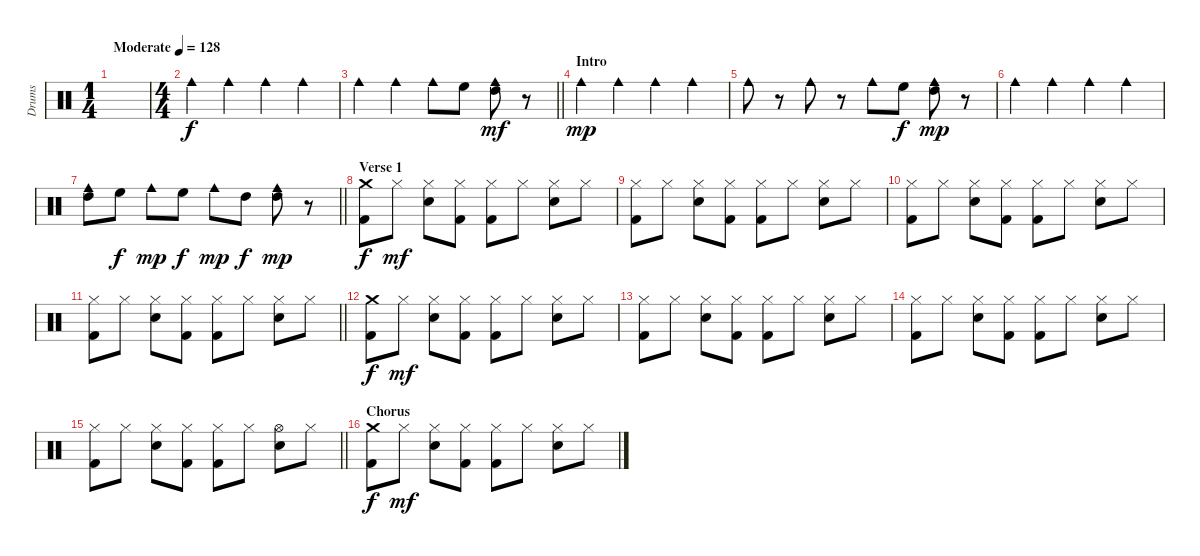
\track ("Drums" "Drums") {instrument percussion}
\staff {score}
\articulation defaults
\ts (1 4)
\tempo (128 "Moderate")
\clef neutral
\ks c
|
\ts (4 4)
"Cowbell medium (hit)".4 "Cowbell medium (hit)".4 "Cowbell medium (hit)".4 "Cowbell medium (hit)".4 |
\barLineRight lightlight "Cowbell medium (hit)".4 "Cowbell medium (hit)".4 "Cowbell medium (hit)".8 "High Floor Tom (hit)".8{dy f}
("Cowbell medium (hit)" "High Tom (hit)").8{dy mf} r.8 |
\section ("" "Intro")
"Cowbell medium (hit)".4{dy mp} "Cowbell medium (hit)".4 "Cowbell medium (hit)".4 "Cowbell medium (hit)".4 |
"Cowbell medium (hit)".8 r.8 "Cowbell medium (hit)".8 r.8 "Cowbell medium (hit)".8 "High Floor Tom (hit)".8{dy f} ("Cowbell medium (hit)" "High Tom (hit)").8{dy mp} r.8 |
"Cowbell medium (hit)".4 "Cowbell medium (hit)".4 "Cowbell medium (hit)".4 "Cowbell medium (hit)".4 |
\barLineRight lightlight
("Cowbell medium (hit)" "High Tom (hit)").8 "High Floor Tom (hit)".8{dy f} "Cowbell medium (hit)".8{dy mp} "High Floor Tom (hit)".8{dy f} "Cowbell medium (hit)".8{dy mp} "High Tom (hit)".8{dy f} ("Cowbell medium (hit)" "High Tom (hit)").8{dy mp} r.8 |
\section ("" "Verse 1")
("Crash medium (hit)" "Kick (hit) 2").8{dy f} "Hi-Hat (closed)".8{dy mf} ("Hi-Hat (closed)" "Snare (hit) 2").8 ("Hi-Hat (closed)" "Kick (hit) 2").8 ("Hi-Hat (closed)" "Kick (hit) 2").8 "Hi-Hat (closed)".8 ("Hi-Hat (closed)" "Snare (hit) 2").8 "Hi-Hat (closed)".8 |
("Hi-Hat (closed)" "Kick (hit) 2").8 "Hi-Hat (closed)".8 ("Hi-Hat (closed)" "Snare (hit) 2").8 ("Hi-Hat (closed)" "Kick (hit) 2").8 ("Hi-Hat (closed)" "Kick (hit) 2").8 "Hi-Hat (closed)".8 ("Hi-Hat (closed)" "Snare (hit) 2").8 "Hi-Hat (closed)".8 |
("Hi-Hat (closed)" "Kick (hit) 2").8 "Hi-Hat (closed)".8 ("Hi-Hat (closed)" "Snare (hit) 2").8 ("Hi-Hat (closed)" "Kick (hit) 2").8 ("Hi-Hat (closed)" "Kick (hit) 2").8 "Hi-Hat (closed)".8 ("Hi-Hat (closed)" "Snare (hit) 2").8 "Hi-Hat (closed)".8 |
\barLineRight lightlight
("Hi-Hat (closed)" "Kick (hit) 2").8 "Hi-Hat (closed)".8 ("Hi-Hat (closed)" "Snare (hit) 2").8 ("Hi-Hat (closed)" "Kick (hit) 2").8 ("Hi-Hat (closed)" "Kick (hit) 2").8 "Hi-Hat (closed)".8 ("Hi-Hat (closed)" "Snare (hit) 2").8 "Hi-Hat (closed)".8 |
("Crash medium (hit)" "Kick (hit) 2").8{dy f} "Hi-Hat (closed)".8{dy mf} ("Hi-Hat (closed)" "Snare (hit) 2").8 ("Hi-Hat (closed)" "Kick (hit) 2").8 ("Hi-Hat (closed)" "Kick (hit) 2").8 "Hi-Hat (closed)".8 ("Hi-Hat (closed)" "Snare (hit) 2").8 "Hi-Hat (closed)".8 |
("Hi-Hat (closed)" "Kick (hit) 2").8 "Hi-Hat (closed)".8 ("Hi-Hat (closed)" "Snare (hit) 2").8 ("Hi-Hat (closed)" "Kick (hit) 2").8 ("Hi-Hat (closed)" "Kick (hit) 2").8 "Hi-Hat (closed)".8 ("Hi-Hat (closed)" "Snare (hit) 2").8 "Hi-Hat (closed)".8 |
("Hi-Hat (closed)" "Kick (hit) 2").8 "Hi-Hat (closed)".8 ("Hi-Hat (closed)" "Snare (hit) 2").8 ("Hi-Hat (closed)" "Kick (hit) 2").8 ("Hi-Hat (closed)" "Kick (hit) 2").8 "Hi-Hat (closed)".8 ("Hi-Hat (closed)" "Snare (hit) 2").8 "Hi-Hat (closed)".8 |
\barLineRight lightlight
("Hi-Hat (closed)" "Kick (hit) 2").8 "Hi-Hat (closed)".8 ("Hi-Hat (closed)" "Snare (hit) 2").8 ("Hi-Hat (closed)" "Kick (hit) 2").8 ("Hi-Hat (closed)" "Kick (hit) 2").8 "Hi-Hat (closed)".8 ("Hi-Hat (open)" "Snare (hit) 2").8 "Hi-Hat (closed)".8 |
\section ("" "Chorus")
("Crash medium (hit)" "Kick (hit) 2").8{dy f} "Hi-Hat (closed)".8{dy mf} ("Hi-Hat (closed)" "Snare (hit) 2").8 ("Hi-Hat (closed)" "Kick (hit) 2").8 ("Hi-Hat (closed)" "Kick (hit) 2").8 "Hi-Hat (closed)".8 ("Hi-Hat (closed)" "Snare (hit) 2").8 "Hi-Hat (closed)".8
